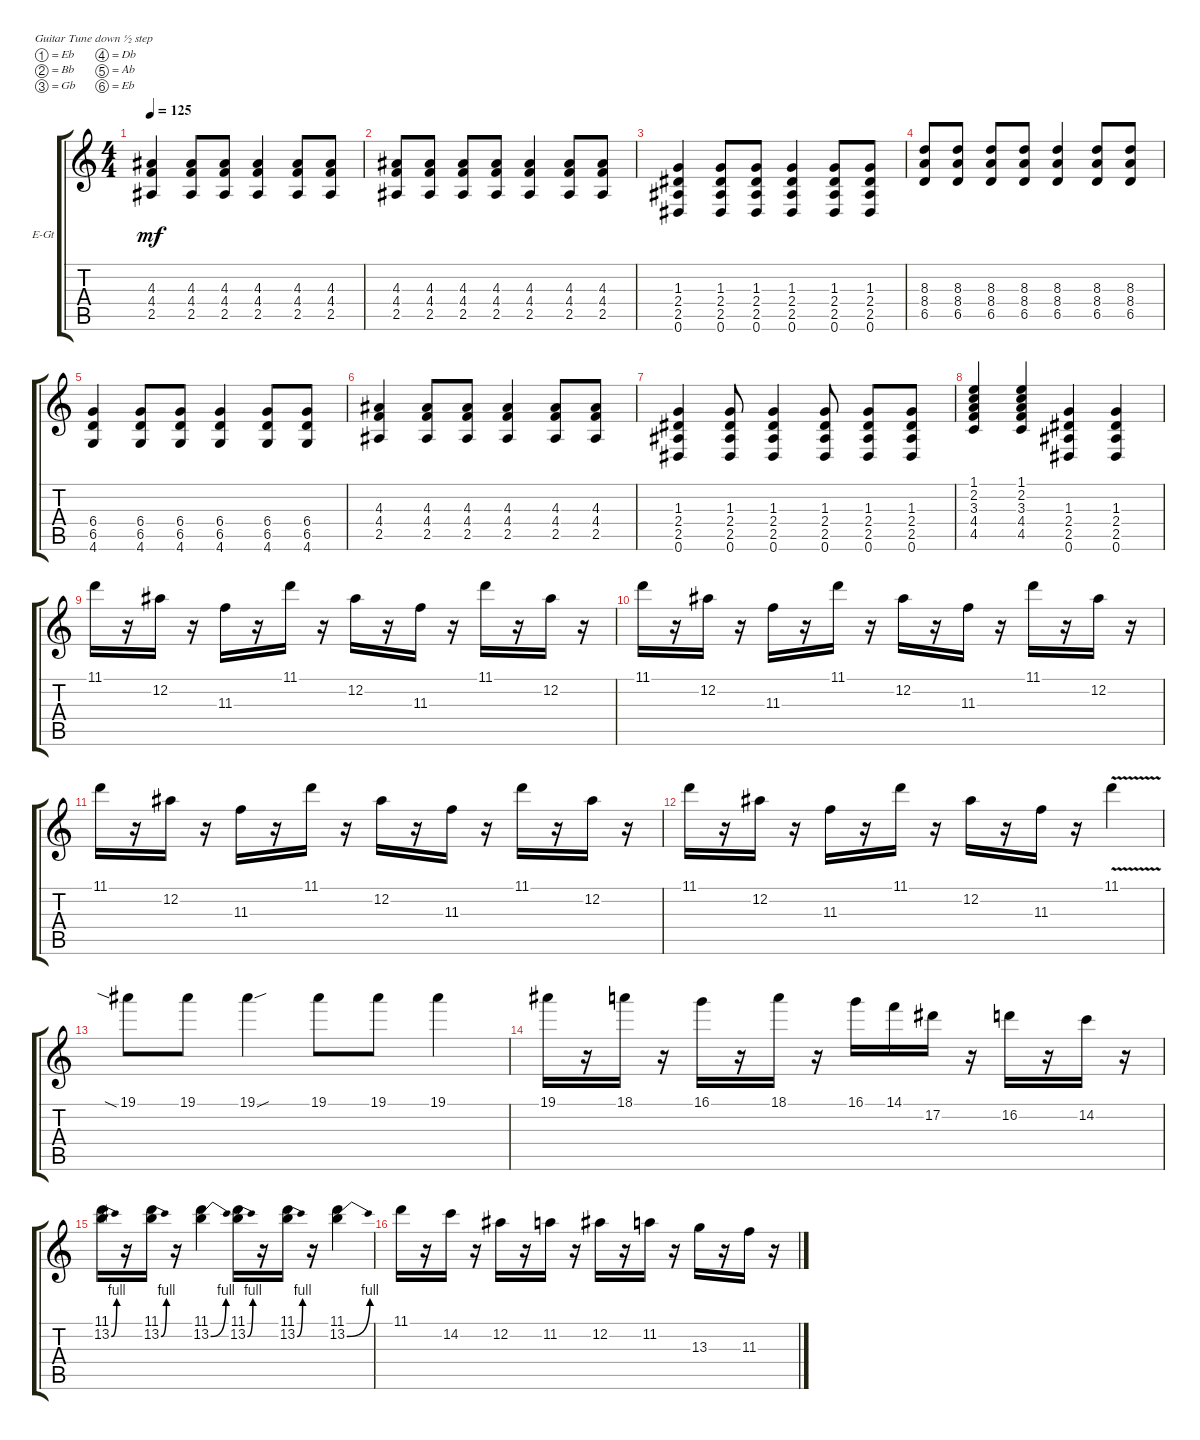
\defaultSystemsLayout 4
\bracketExtendMode groupsimilarinstruments
\firstSystemTrackNameOrientation horizontal
\otherSystemsTrackNameOrientation horizontal
\track ("Electric Guitar" "E-Gt") {instrument overdrivenguitar}
\staff {score tabs}
\tuning (Eb4 Bb3 Gb3 Db3 Ab2 Eb2)
\ts (4 4)
\tempo 125
\clef g2
\ks c
(2.5 4.4 4.3).4{dy mf} (2.5 4.4 4.3).8 (2.5 4.4 4.3).8 (2.5 4.4 4.3).4 (2.5 4.3 4.4).8 (2.5 4.3 4.4).8 |
(2.5 4.4 4.3).8 (2.5 4.4 4.3).8 (2.5 4.4 4.3).8 (2.5 4.4 4.3).8 (2.5 4.4 4.3).4 (2.5 4.4 4.3).8 (2.5 4.4 4.3).8 |
(2.5 2.4 1.3 0.6).4 (2.5 2.4 1.3 0.6).8 (2.5 2.4 1.3 0.6).8 (2.5 2.4 1.3 0.6).4 (2.5 2.4 1.3 0.6).8 (2.5 2.4 1.3 0.6).8 |
(6.5 8.4 8.3).8 (6.5 8.4 8.3).8 (6.5 8.4 8.3).8 (6.5 8.4 8.3).8 (6.5 8.4 8.3).4 (6.5 8.4 8.3).8 (6.5 8.4 8.3).8 |
(6.5 6.4 4.6).4 (6.5 6.4 4.6).8 (6.5 6.4 4.6).8 (6.5 6.4 4.6).4 (6.5 6.4 4.6).8 (6.5 6.4 4.6).8 |
(2.5 4.3 4.4).4 (2.5 4.3 4.4).8 (2.5 4.3 4.4).8 (2.5 4.3 4.4).4 (2.5 4.3 4.4).8 (2.5 4.3 4.4).8 |
(0.6 2.5 2.4 1.3).4 (0.6 2.5 2.4 1.3).8 (0.6 2.5 2.4 1.3).4 (0.6 2.5 2.4 1.3).8 (0.6 2.5 2.4 1.3).8 (0.6 2.5 2.4 1.3).8 |
(4.5 4.4 3.3 2.2 1.1).4 (4.5 4.4 3.3 2.2 1.1).4 (0.6 2.5 2.4 1.3).4 (0.6 2.5 2.4 1.3).4 |
11.1.16 r.16 12.2.16 r.16 11.3.16 r.16 11.1.16 r.16 12.2.16 r.16 11.3.16 r.16 11.1.16 r.16 12.2.16 r.16 |
11.1.16 r.16 12.2.16 r.16 11.3.16 r.16 11.1.16 r.16 12.2.16 r.16 11.3.16 r.16 11.1.16 r.16 12.2.16 r.16 |
11.1.16 r.16 12.2.16 r.16 11.3.16 r.16 11.1.16 r.16 12.2.16 r.16 11.3.16 r.16 11.1.16 r.16 12.2.16 r.16 |
11.1.16 r.16 12.2.16 r.16 11.3.16 r.16 11.1.16 r.16 12.2.16 r.16 11.3.16 r.16 11.1{v}.4 |
19.1{sia}.8 19.1.8 19.1{sou}.4 19.1.8 19.1.8 19.1.4 |
19.1.16 r.16 18.1.16 r.16 16.1.16 r.16 18.1.16 r.16 16.1.16 14.1.16 17.2.16 r.16 16.2.16 r.16 14.2.16 r.16 |
(11.1 13.2{be (bend 0 0 15 4)}).16 r.16 (11.1 13.2{be (bend 0 0 15 4)}).16 r.16 (11.1 13.2{be (bend 0 0 15 4)}).4 (11.1 13.2{be (bend 0 0 15 4)}).16 r.16 (11.1 13.2{be (bend 0 0 15 4)}).16 r.16 (11.1 13.2{be (bend 0 0 15 4)}).4 |
11.1.16 r.16 14.2.16 r.16 12.2.16 r.16 11.2.16 r.16 12.2.16 r.16 11.2.16 r.16 13.3.16 r.16 11.3.16 r.16
